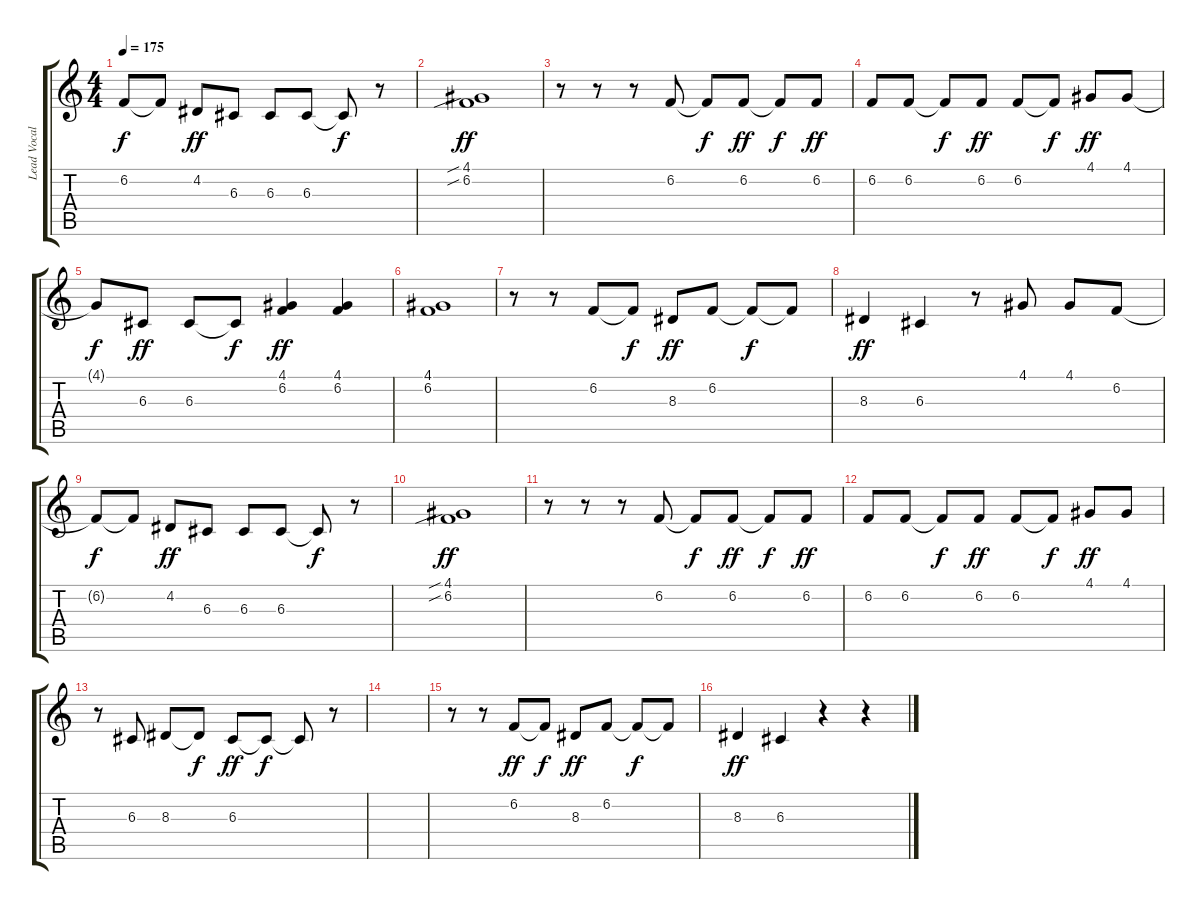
\track ("Lead Vocal" "Lead Vocal") {instrument altosax}
\staff {score tabs}
\tuning (E4 B3 G3 D3 A2 E2) {hide}
\ts (4 4)
\tempo 175
\clef g2
\ks c
6.2{t}.8{dy f} 6.2{t}.8 4.2.8{dy ff} 6.3.8 6.3.8 6.3.8 6.3{t}.8{dy f} r.8 |
(4.1{sib} 6.2{sib}).1{dy ff} |
r.8 r.8 r.8 6.2.8 6.2{t}.8{dy f} 6.2.8{dy ff} 6.2{t}.8{dy f} 6.2.8{dy ff} |
6.2.8 6.2.8 6.2{t}.8{dy f} 6.2.8{dy ff} 6.2.8 6.2{t}.8{dy f} 4.1.8{dy ff} 4.1.8 |
4.1{t}.8{dy f} 6.3.8{dy ff} 6.3.8 6.3{t}.8{dy f} (4.1 6.2).4{dy ff} (4.1 6.2).4 |
(4.1 6.2).1 |
r.8 r.8 6.2.8 6.2{t}.8{dy f} 8.3.8{dy ff} 6.2.8 6.2{t}.8{dy f} 6.2{t}.8 |
8.3.4{dy ff} 6.3.4 r.8 4.1.8 4.1.8 6.2.8 |
6.2{t}.8{dy f} 6.2{t}.8 4.2.8{dy ff} 6.3.8 6.3.8 6.3.8 6.3{t}.8{dy f} r.8 |
(4.1{sib} 6.2{sib}).1{dy ff} |
r.8 r.8 r.8 6.2.8 6.2{t}.8{dy f} 6.2.8{dy ff} 6.2{t}.8{dy f} 6.2.8{dy ff} |
6.2.8 6.2.8 6.2{t}.8{dy f} 6.2.8{dy ff} 6.2.8 6.2{t}.8{dy f} 4.1.8{dy ff} 4.1.8 |
r.8 6.3.8 8.3.8 8.3{t}.8{dy f} 6.3.8{dy ff} 6.3{t}.8{dy f} 6.3{t}.8 r.8 |
|
r.8 r.8 6.2.8{dy ff} 6.2{t}.8{dy f} 8.3.8{dy ff} 6.2.8 6.2{t}.8{dy f} 6.2{t}.8 |
8.3.4{dy ff} 6.3.4 r.4 r.4
